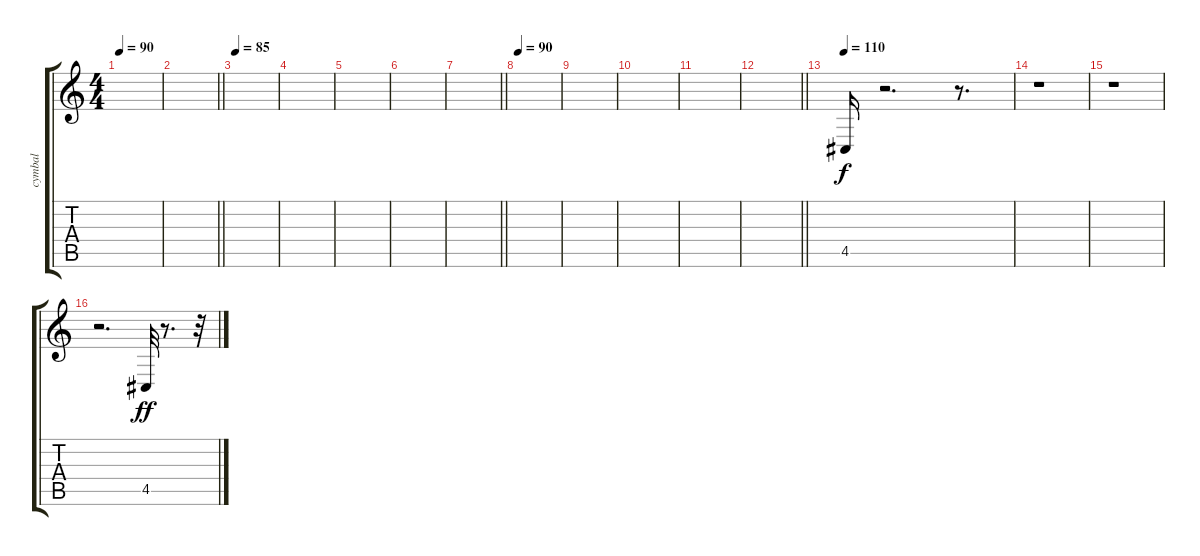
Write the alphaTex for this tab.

\track ("cymbal" "cymbal") {instrument reversecymbal}
\staff {score tabs}
\tuning (E4 B3 G3 D3 A2 E2) {hide}
\ts (4 4)
\tempo 90
\clef g2
\ks c
|
\barLineRight lightlight
|
\section ("" "")
\tempo 85
|
|
|
|
\barLineRight lightlight
|
\section ("" "")
\tempo 90
|
|
|
|
\barLineRight lightlight
|
\section ("" "")
\tempo 110
4.5.16 r.2{d} r.8{d} |
r.1 |
r.1 |
r.2{d} 4.5.32{dy ff} r.8{d} r.32
